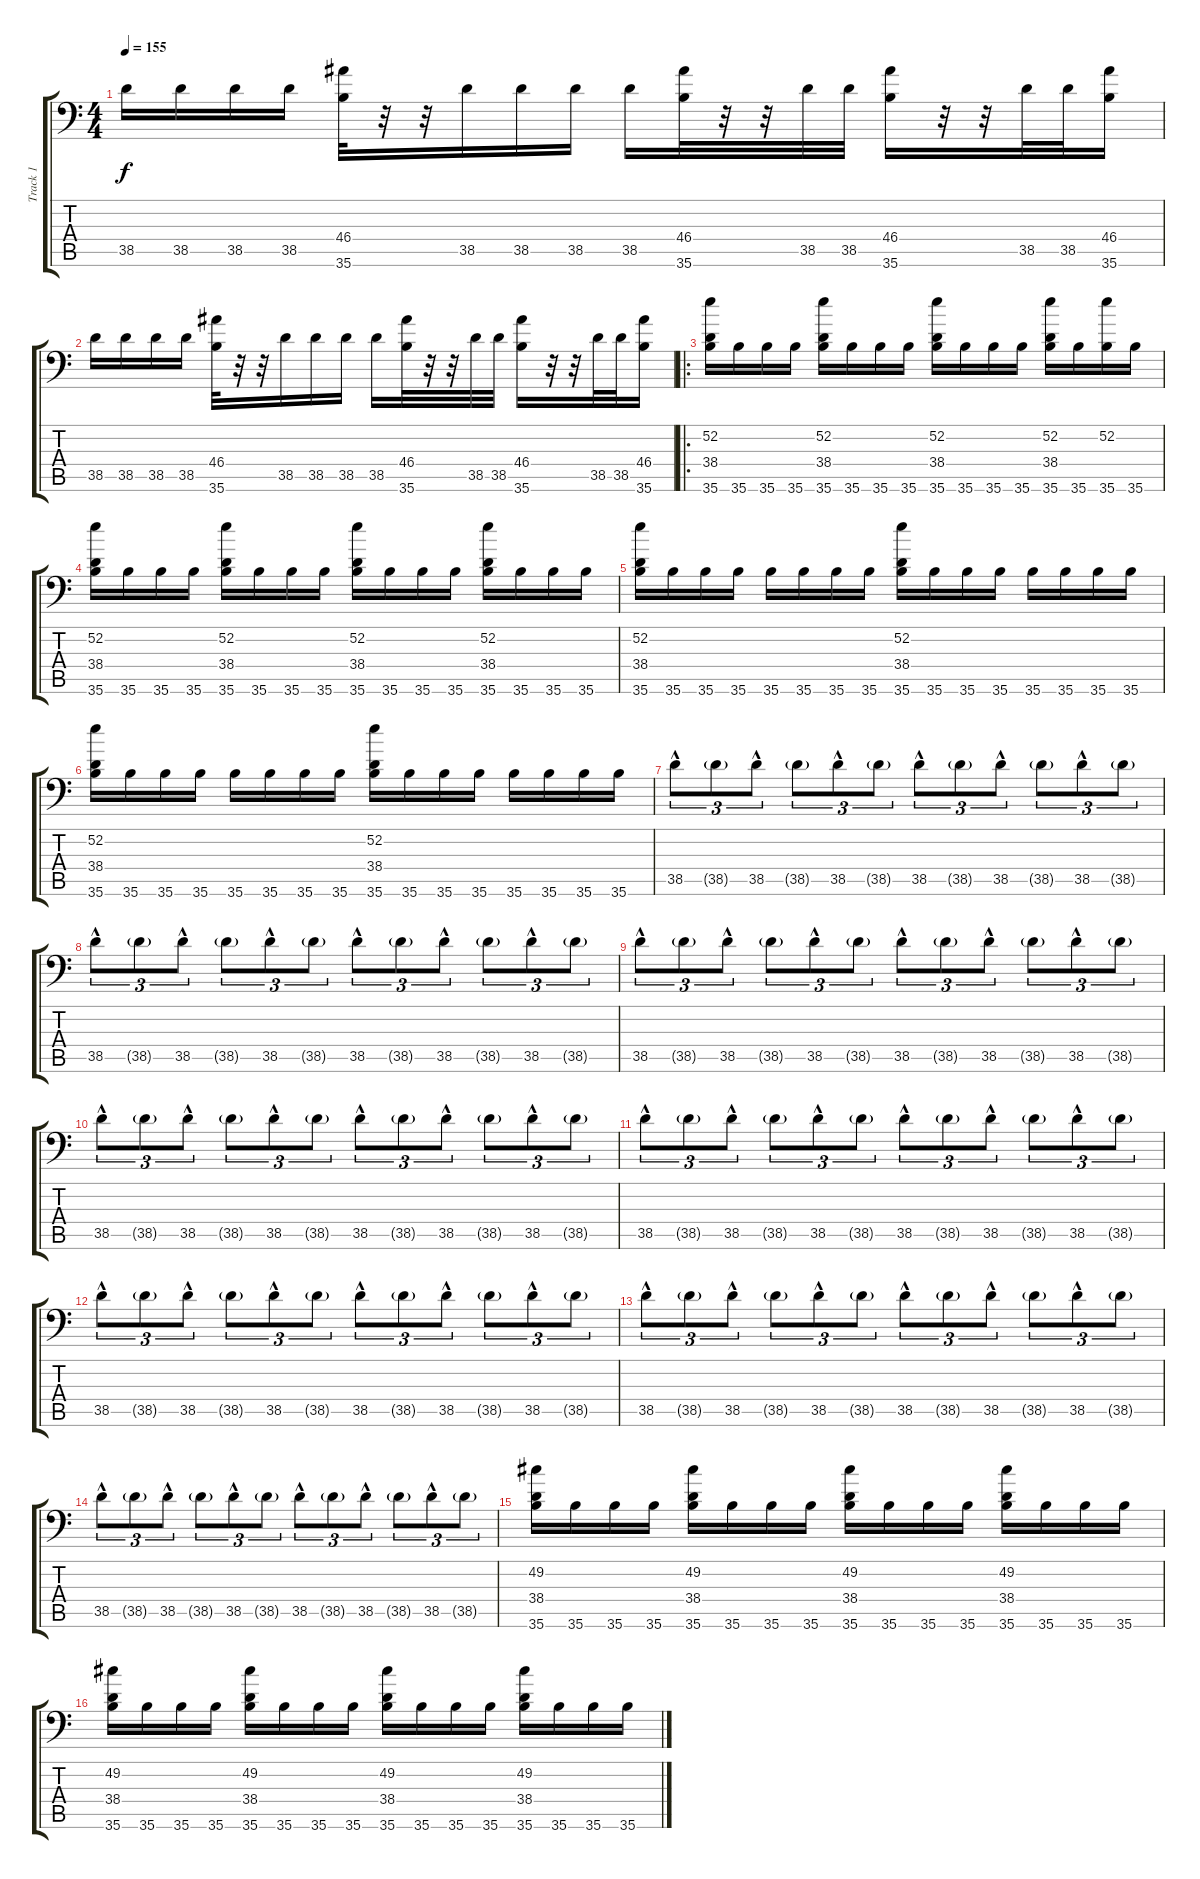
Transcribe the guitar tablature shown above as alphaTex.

\track ("Track 1" "Track 1") {instrument acousticgrandpiano}
\staff {score tabs}
\tuning (C-1 C-1 C-1 C-1 C-1 C-1) {hide}
\ts (4 4)
\tempo 155
\clef f4
\ks c
38.5.16{dy f} 38.5.16 38.5.16 38.5.16 (46.4 35.6).32 r.32 r.32 38.5.16 38.5.16 38.5.16 38.5.16 (46.4 35.6).32 r.32 r.32 38.5.32 38.5.32 (46.4 35.6).16 r.32 r.32 38.5.32 38.5.32 (46.4 35.6).16 |
38.5.16 38.5.16 38.5.16 38.5.16 (46.4 35.6).32 r.32 r.32 38.5.16 38.5.16 38.5.16 38.5.16 (46.4 35.6).32 r.32 r.32 38.5.32 38.5.32 (46.4 35.6).16 r.32 r.32 38.5.32 38.5.32 (46.4 35.6).16 |
\ro
(52.2 38.4 35.6).16 35.6.16 35.6.16 35.6.16 (52.2 38.4 35.6).16 35.6.16 35.6.16 35.6.16 (52.2 38.4 35.6).16 35.6.16 35.6.16 35.6.16 (52.2 38.4 35.6).16 35.6.16 (52.2 35.6).16 35.6.16 |
(52.2 38.4 35.6).16 35.6.16 35.6.16 35.6.16 (52.2 38.4 35.6).16 35.6.16 35.6.16 35.6.16 (52.2 38.4 35.6).16 35.6.16 35.6.16 35.6.16 (52.2 38.4 35.6).16 35.6.16 35.6.16 35.6.16 |
(52.2 38.4 35.6).16 35.6.16 35.6.16 35.6.16 35.6.16 35.6.16 35.6.16 35.6.16 (52.2 38.4 35.6).16 35.6.16 35.6.16 35.6.16 35.6.16 35.6.16 35.6.16 35.6.16 |
(52.2 38.4 35.6).16 35.6.16 35.6.16 35.6.16 35.6.16 35.6.16 35.6.16 35.6.16 (52.2 38.4 35.6).16 35.6.16 35.6.16 35.6.16 35.6.16 35.6.16 35.6.16 35.6.16 |
38.5{hac}.8{tu (3 2)} 38.5{g}.8{tu (3 2)} 38.5{hac}.8{tu (3 2)} 38.5{g}.8{tu (3 2)} 38.5{hac}.8{tu (3 2)} 38.5{g}.8{tu (3 2)} 38.5{hac}.8{tu (3 2)} 38.5{g}.8{tu (3 2)} 38.5{hac}.8{tu (3 2)} 38.5{g}.8{tu (3 2)} 38.5{hac}.8{tu (3 2)} 38.5{g}.8{tu (3 2)} |
38.5{hac}.8{tu (3 2)} 38.5{g}.8{tu (3 2)} 38.5{hac}.8{tu (3 2)} 38.5{g}.8{tu (3 2)} 38.5{hac}.8{tu (3 2)} 38.5{g}.8{tu (3 2)} 38.5{hac}.8{tu (3 2)} 38.5{g}.8{tu (3 2)} 38.5{hac}.8{tu (3 2)} 38.5{g}.8{tu (3 2)} 38.5{hac}.8{tu (3 2)} 38.5{g}.8{tu (3 2)} |
38.5{hac}.8{tu (3 2)} 38.5{g}.8{tu (3 2)} 38.5{hac}.8{tu (3 2)} 38.5{g}.8{tu (3 2)} 38.5{hac}.8{tu (3 2)} 38.5{g}.8{tu (3 2)} 38.5{hac}.8{tu (3 2)} 38.5{g}.8{tu (3 2)} 38.5{hac}.8{tu (3 2)} 38.5{g}.8{tu (3 2)} 38.5{hac}.8{tu (3 2)} 38.5{g}.8{tu (3 2)} |
38.5{hac}.8{tu (3 2)} 38.5{g}.8{tu (3 2)} 38.5{hac}.8{tu (3 2)} 38.5{g}.8{tu (3 2)} 38.5{hac}.8{tu (3 2)} 38.5{g}.8{tu (3 2)} 38.5{hac}.8{tu (3 2)} 38.5{g}.8{tu (3 2)} 38.5{hac}.8{tu (3 2)} 38.5{g}.8{tu (3 2)} 38.5{hac}.8{tu (3 2)} 38.5{g}.8{tu (3 2)} |
38.5{hac}.8{tu (3 2)} 38.5{g}.8{tu (3 2)} 38.5{hac}.8{tu (3 2)} 38.5{g}.8{tu (3 2)} 38.5{hac}.8{tu (3 2)} 38.5{g}.8{tu (3 2)} 38.5{hac}.8{tu (3 2)} 38.5{g}.8{tu (3 2)} 38.5{hac}.8{tu (3 2)} 38.5{g}.8{tu (3 2)} 38.5{hac}.8{tu (3 2)} 38.5{g}.8{tu (3 2)} |
38.5{hac}.8{tu (3 2)} 38.5{g}.8{tu (3 2)} 38.5{hac}.8{tu (3 2)} 38.5{g}.8{tu (3 2)} 38.5{hac}.8{tu (3 2)} 38.5{g}.8{tu (3 2)} 38.5{hac}.8{tu (3 2)} 38.5{g}.8{tu (3 2)} 38.5{hac}.8{tu (3 2)} 38.5{g}.8{tu (3 2)} 38.5{hac}.8{tu (3 2)} 38.5{g}.8{tu (3 2)} |
38.5{hac}.8{tu (3 2)} 38.5{g}.8{tu (3 2)} 38.5{hac}.8{tu (3 2)} 38.5{g}.8{tu (3 2)} 38.5{hac}.8{tu (3 2)} 38.5{g}.8{tu (3 2)} 38.5{hac}.8{tu (3 2)} 38.5{g}.8{tu (3 2)} 38.5{hac}.8{tu (3 2)} 38.5{g}.8{tu (3 2)} 38.5{hac}.8{tu (3 2)} 38.5{g}.8{tu (3 2)} |
38.5{hac}.8{tu (3 2)} 38.5{g}.8{tu (3 2)} 38.5{hac}.8{tu (3 2)} 38.5{g}.8{tu (3 2)} 38.5{hac}.8{tu (3 2)} 38.5{g}.8{tu (3 2)} 38.5{hac}.8{tu (3 2)} 38.5{g}.8{tu (3 2)} 38.5{hac}.8{tu (3 2)} 38.5{g}.8{tu (3 2)} 38.5{hac}.8{tu (3 2)} 38.5{g}.8{tu (3 2)} |
(49.2 38.4 35.6).16 35.6.16 35.6.16 35.6.16 (49.2 38.4 35.6).16 35.6.16 35.6.16 35.6.16 (49.2 38.4 35.6).16 35.6.16 35.6.16 35.6.16 (49.2 38.4 35.6).16 35.6.16 35.6.16 35.6.16 |
(49.2 38.4 35.6).16 35.6.16 35.6.16 35.6.16 (49.2 38.4 35.6).16 35.6.16 35.6.16 35.6.16 (49.2 38.4 35.6).16 35.6.16 35.6.16 35.6.16 (49.2 38.4 35.6).16 35.6.16 35.6.16 35.6.16
